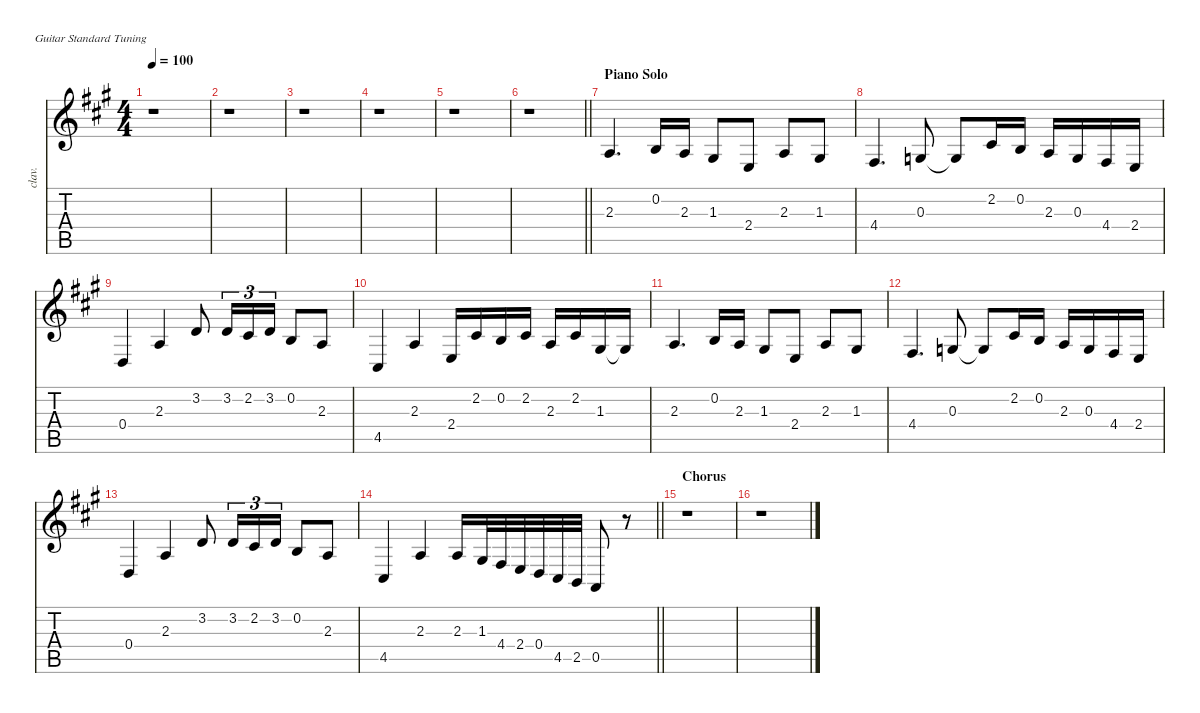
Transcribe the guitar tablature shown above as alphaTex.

\defaultSystemsLayout 4
\hideDynamics
\bracketExtendMode nobrackets
\otherSystemsTrackNameOrientation horizontal
\track ("Left Hand" "clav.") {instrument clavinet}
\staff {score tabs}
\tuning (E4 B3 G3 D3 A2 E2)
\ts (4 4)
\tempo 100
\clef g2
\ks a
r.1{dy f beam Down} |
r.1{beam Down} |
r.1{beam Down} |
r.1{beam Down} |
r.1{beam Down} |
\barLineRight lightlight
r.1{beam Down} |
\section ("" "Piano Solo")
2.3{acc forcenatural}.4{d beam Up} 0.2{acc forcenatural}.16{beam Up} 2.3{acc forcenatural}.16{beam Up} 1.3{acc #}.8{beam Up} 2.4{acc forcenatural}.8{beam Up} 2.3{acc forcenatural}.8{beam Up} 1.3{acc #}.8{beam Up} |
4.4{acc #}.4{d beam Up} 0.3{acc forcenatural}.8{beam Up} 0.3{t acc forcenatural}.8{beam Up} 2.2{acc #}.16{beam Up} 0.2{acc forcenatural}.16{beam Up} 2.3{acc forcenatural}.16{beam Up} 0.3{acc forcenatural}.16{beam Up} 4.4{acc #}.16{beam Up} 2.4{acc forcenatural}.16{beam Up} |
0.4{acc forcenatural}.4{beam Up} 2.3{acc forcenatural}.4{beam Up} 3.2{acc forcenatural}.8{beam Up} 3.2{acc forcenatural}.16{tu (3 2) beam Up} 2.2{acc #}.16{tu (3 2) beam Up} 3.2{acc forcenatural}.16{tu (3 2) beam Up} 0.2{acc forcenatural}.8{beam Up} 2.3{acc forcenatural}.8{beam Up} |
4.5{acc #}.4{beam Up} 2.3{acc forcenatural}.4{beam Up} 2.4{acc forcenatural}.16{beam Up} 2.2{acc #}.16{beam Up} 0.2{acc forcenatural}.16{beam Up} 2.2{acc #}.16{beam Up} 2.3{acc forcenatural}.16{beam Up} 2.2{acc #}.16{beam Up} 1.3{acc #}.16{beam Up} 1.3{t acc #}.16{beam Up} |
2.3{acc forcenatural}.4{d beam Up} 0.2{acc forcenatural}.16{beam Up} 2.3{acc forcenatural}.16{beam Up} 1.3{acc #}.8{beam Up} 2.4{acc forcenatural}.8{beam Up} 2.3{acc forcenatural}.8{beam Up} 1.3{acc #}.8{beam Up} |
4.4{acc #}.4{d beam Up} 0.3{acc forcenatural}.8{beam Up} 0.3{t acc forcenatural}.8{beam Up} 2.2{acc #}.16{beam Up} 0.2{acc forcenatural}.16{beam Up} 2.3{acc forcenatural}.16{beam Up} 0.3{acc forcenatural}.16{beam Up} 4.4{acc #}.16{beam Up} 2.4{acc forcenatural}.16{beam Up} |
0.4{acc forcenatural}.4{beam Up} 2.3{acc forcenatural}.4{beam Up} 3.2{acc forcenatural}.8{beam Up} 3.2{acc forcenatural}.16{tu (3 2) beam Up} 2.2{acc #}.16{tu (3 2) beam Up} 3.2{acc forcenatural}.16{tu (3 2) beam Up} 0.2{acc forcenatural}.8{beam Up} 2.3{acc forcenatural}.8{beam Up} |
\barLineRight lightlight
4.5{acc #}.4{beam Up} 2.3{acc forcenatural}.4{beam Up} 2.3{acc forcenatural}.16{beam Up} 1.3{acc #}.32{beam Up} 4.4{acc #}.32{beam Up} 2.4{acc forcenatural}.32{beam Up} 0.4{acc forcenatural}.32{beam Up} 4.5{acc #}.32{beam Up} 2.5{acc forcenatural}.32{beam Up} 0.5{acc forcenatural}.8{beam Up} r.8{beam Up} |
\section ("" "Chorus")
r.1{beam Down} |
r.1{beam Down}
